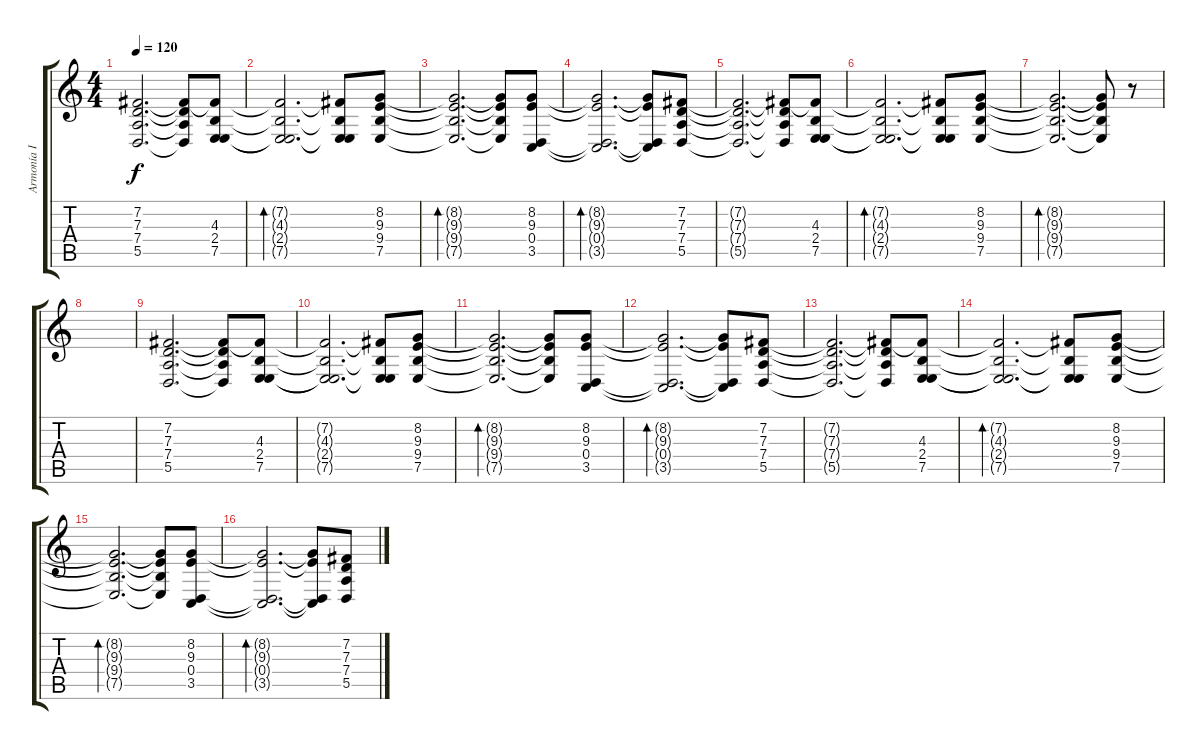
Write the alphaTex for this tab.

\track ("Armonía I" "Armonía I") {instrument trumpet}
\staff {score tabs}
\tuning (E4 B3 G3 D3 A2 E2) {hide}
\ts (4 4)
\tempo 120
\clef g2
\ks c
(7.2{t} 7.3{t} 7.4{t} 5.5{t}).2{d dy f} (7.2{t} 7.3{t} 7.4{t} 5.5{t}).8 (7.2{t} 4.3 2.4 7.5).8 |
(7.2{t} 4.3{t} 2.4{t} 7.5{t}).2{d bd 60} (7.2{t} 4.3{t} 2.4{t} 7.5{t}).8 (8.2 9.3 9.4 7.5).8 |
(8.2{t} 9.3{t} 9.4{t} 7.5{t}).2{d bd 60} (8.2{t} 9.3{t} 9.4{t} 7.5{t}).8 (8.2 9.3 0.4 3.5).8 |
(8.2{t} 9.3{t} 0.4{t} 3.5{t}).2{d bd 60} (8.2{t} 9.3{t} 0.4{t} 3.5{t}).8 (7.2 7.3 7.4 5.5).8 |
(7.2{t} 7.3{t} 7.4{t} 5.5{t}).2{d} (7.2{t} 7.3{t} 7.4{t} 5.5{t}).8 (7.2{t} 4.3 2.4 7.5).8 |
(7.2{t} 4.3{t} 2.4{t} 7.5{t}).2{d bd 60} (7.2{t} 4.3{t} 2.4{t} 7.5{t}).8 (8.2 9.3 9.4 7.5).8 |
(8.2{t} 9.3{t} 9.4{t} 7.5{t}).2{d bd 60} (8.2{t} 9.3{t} 9.4{t} 7.5{t}).8 r.8 |
|
(7.2 7.3 7.4 5.5).2{d} (7.2{t} 7.3{t} 7.4{t} 5.5{t}).8 (7.2{t} 4.3 2.4 7.5).8 |
(7.2{t} 4.3{t} 2.4{t} 7.5{t}).2{d} (7.2{t} 4.3{t} 2.4{t} 7.5{t}).8 (8.2 9.3 9.4 7.5).8 |
(8.2{t} 9.3{t} 9.4{t} 7.5{t}).2{d bd 60} (8.2{t} 9.3{t} 9.4{t} 7.5{t}).8 (8.2 9.3 0.4 3.5).8 |
(8.2{t} 9.3{t} 0.4{t} 3.5{t}).2{d bd 60} (8.2{t} 9.3{t} 0.4{t} 3.5{t}).8 (7.2 7.3 7.4 5.5).8 |
(7.2{t} 7.3{t} 7.4{t} 5.5{t}).2{d} (7.2{t} 7.3{t} 7.4{t} 5.5{t}).8 (7.2{t} 4.3 2.4 7.5).8 |
(7.2{t} 4.3{t} 2.4{t} 7.5{t}).2{d bd 60} (7.2{t} 4.3{t} 2.4{t} 7.5{t}).8 (8.2 9.3 9.4 7.5).8 |
(8.2{t} 9.3{t} 9.4{t} 7.5{t}).2{d bd 60} (8.2{t} 9.3{t} 9.4{t} 7.5{t}).8 (8.2 9.3 0.4 3.5).8 |
(8.2{t} 9.3{t} 0.4{t} 3.5{t}).2{d bd 60} (8.2{t} 9.3{t} 0.4{t} 3.5{t}).8 (7.2 7.3 7.4 5.5).8
